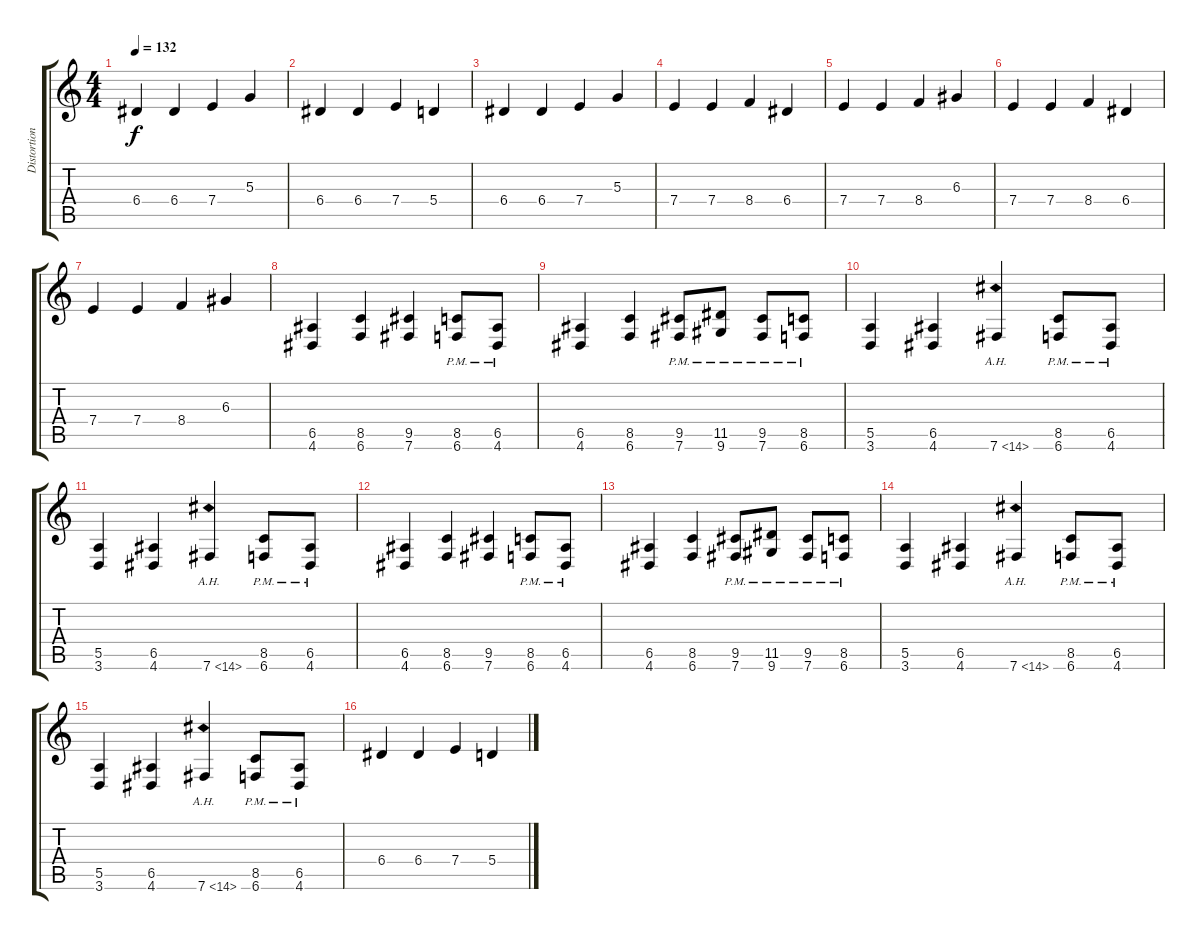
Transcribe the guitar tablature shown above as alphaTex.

\track ("Distortion guitar 2" "Distortion") {instrument distortionguitar}
\staff {score tabs}
\tuning (B3 Gb3 D3 A2 E2 B1) {hide}
\ts (4 4)
\tempo 132
\clef g2
\ks c
6.4.4{dy f} 6.4.4 7.4.4 5.3.4 |
6.4.4 6.4.4 7.4.4 5.4.4 |
6.4.4 6.4.4 7.4.4 5.3.4 |
7.4.4 7.4.4 8.4.4 6.4.4 |
7.4.4 7.4.4 8.4.4 6.3.4 |
7.4.4 7.4.4 8.4.4 6.4.4 |
7.4.4 7.4.4 8.4.4 6.3.4 |
(6.5 4.6).4 (8.5 6.6).4 (9.5 7.6).4 (8.5{pm} 6.6{pm}).8 (6.5{pm} 4.6{pm}).8 |
(6.5 4.6).4 (8.5 6.6).4 (9.5{pm} 7.6{pm}).8 (11.5{pm} 9.6{pm}).8 (9.5{pm} 7.6{pm}).8 (8.5{pm} 6.6{pm}).8 |
(5.5 3.6).4 (6.5 4.6).4 7.6{ah 7}.4 (8.5{pm} 6.6{pm}).8 (6.5{pm} 4.6{pm}).8 |
(5.5 3.6).4 (6.5 4.6).4 7.6{ah 7}.4 (8.5{pm} 6.6{pm}).8 (6.5{pm} 4.6{pm}).8 |
(6.5 4.6).4 (8.5 6.6).4 (9.5 7.6).4 (8.5{pm} 6.6{pm}).8 (6.5{pm} 4.6{pm}).8 |
(6.5 4.6).4 (8.5 6.6).4 (9.5{pm} 7.6{pm}).8 (11.5{pm} 9.6{pm}).8 (9.5{pm} 7.6{pm}).8 (8.5{pm} 6.6{pm}).8 |
(5.5 3.6).4 (6.5 4.6).4 7.6{ah 7}.4 (8.5{pm} 6.6{pm}).8 (6.5{pm} 4.6{pm}).8 |
(5.5 3.6).4 (6.5 4.6).4 7.6{ah 7}.4 (8.5{pm} 6.6{pm}).8 (6.5{pm} 4.6{pm}).8 |
6.4.4 6.4.4 7.4.4 5.4.4
